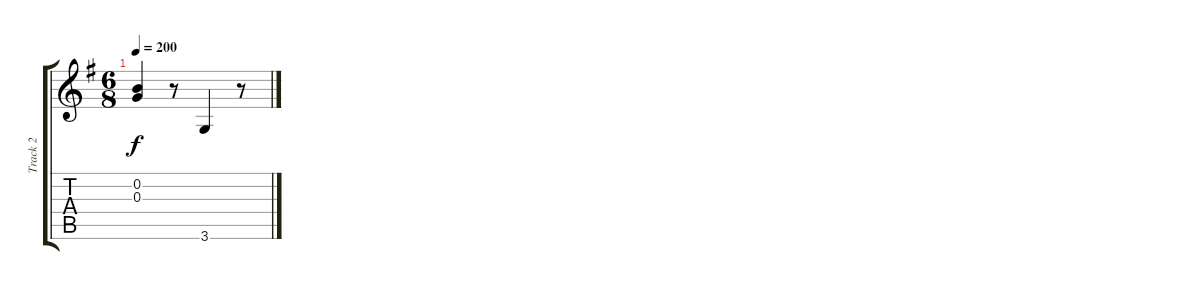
\track ("Track 2" "Track 2") {instrument acousticguitarnylon}
\staff {score tabs}
\tuning (E4 B3 G3 D3 A2 E2) {hide}
\ts (6 8)
\tempo 200
\clef g2
\ks g
(0.2 0.3).4{dy f} r.8 3.6.4 r.8
